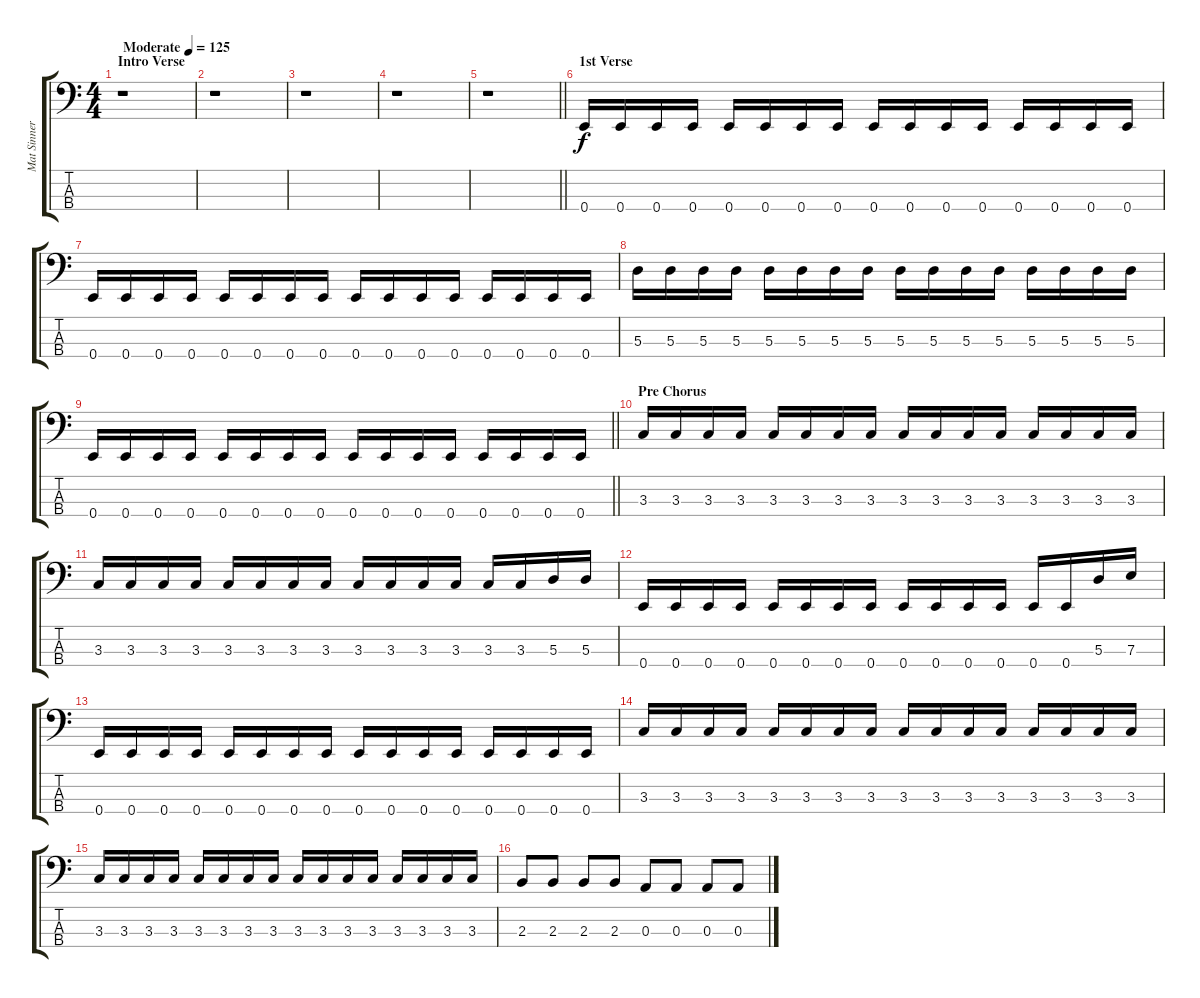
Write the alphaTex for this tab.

\track ("Mat Sinner" "Mat Sinner") {instrument electricbassfinger}
\staff {score tabs}
\tuning (G2 D2 A1 E1) {hide}
\ts (4 4)
\section ("" "Intro Verse")
\tempo (125 "Moderate")
\clef f4
\ks c
r.1{dy f instrument electricbassfinger} |
r.1 |
r.1 |
r.1 |
\barLineRight lightlight
r.1 |
\section ("" "1st Verse")
0.4.16 0.4.16 0.4.16 0.4.16 0.4.16 0.4.16 0.4.16 0.4.16 0.4.16 0.4.16 0.4.16 0.4.16 0.4.16 0.4.16 0.4.16 0.4.16 |
0.4.16 0.4.16 0.4.16 0.4.16 0.4.16 0.4.16 0.4.16 0.4.16 0.4.16 0.4.16 0.4.16 0.4.16 0.4.16 0.4.16 0.4.16 0.4.16 |
5.3.16 5.3.16 5.3.16 5.3.16 5.3.16 5.3.16 5.3.16 5.3.16 5.3.16 5.3.16 5.3.16 5.3.16 5.3.16 5.3.16 5.3.16 5.3.16 |
\barLineRight lightlight
0.4.16 0.4.16 0.4.16 0.4.16 0.4.16 0.4.16 0.4.16 0.4.16 0.4.16 0.4.16 0.4.16 0.4.16 0.4.16 0.4.16 0.4.16 0.4.16 |
\section ("" "Pre Chorus")
3.3.16 3.3.16 3.3.16 3.3.16 3.3.16 3.3.16 3.3.16 3.3.16 3.3.16 3.3.16 3.3.16 3.3.16 3.3.16 3.3.16 3.3.16 3.3.16 |
3.3.16 3.3.16 3.3.16 3.3.16 3.3.16 3.3.16 3.3.16 3.3.16 3.3.16 3.3.16 3.3.16 3.3.16 3.3.16 3.3.16 5.3.16 5.3.16 |
0.4.16 0.4.16 0.4.16 0.4.16 0.4.16 0.4.16 0.4.16 0.4.16 0.4.16 0.4.16 0.4.16 0.4.16 0.4.16 0.4.16 5.3.16 7.3.16 |
0.4.16 0.4.16 0.4.16 0.4.16 0.4.16 0.4.16 0.4.16 0.4.16 0.4.16 0.4.16 0.4.16 0.4.16 0.4.16 0.4.16 0.4.16 0.4.16 |
3.3.16 3.3.16 3.3.16 3.3.16 3.3.16 3.3.16 3.3.16 3.3.16 3.3.16 3.3.16 3.3.16 3.3.16 3.3.16 3.3.16 3.3.16 3.3.16 |
3.3.16 3.3.16 3.3.16 3.3.16 3.3.16 3.3.16 3.3.16 3.3.16 3.3.16 3.3.16 3.3.16 3.3.16 3.3.16 3.3.16 3.3.16 3.3.16 |
2.3.8 2.3.8 2.3.8 2.3.8 0.3.8 0.3.8 0.3.8 0.3.8
